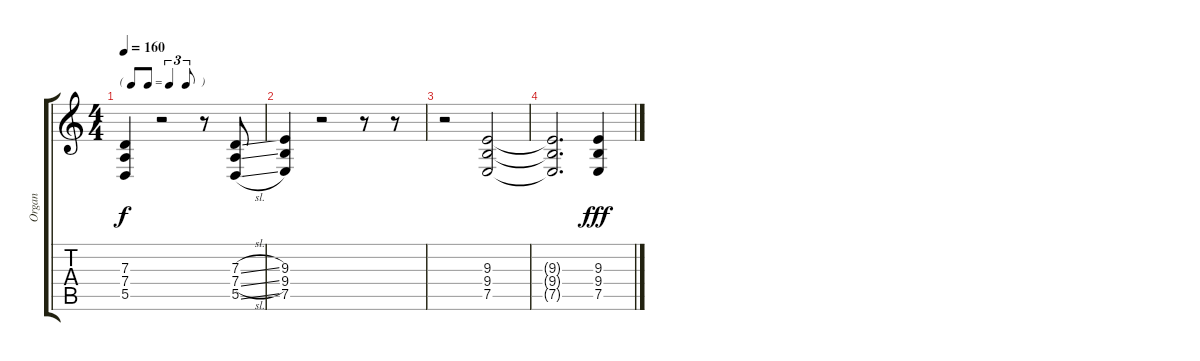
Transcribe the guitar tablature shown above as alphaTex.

\track ("Organ" "Organ") {instrument rockorgan}
\staff {score tabs}
\tuning (E4 B3 G3 D3 A2 E2) {hide}
\ts (4 4)
\tf triplet8th
\tempo 160
\clef g2
\ks c
(7.3 7.4 5.5).4{dy f} r.2 r.8 (7.3{sl} 7.4{sl} 5.5{sl}).8 |
(9.3 9.4 7.5).4 r.2 r.8 r.8 |
r.2 (9.3 9.4 7.5).2 |
(9.3{t} 9.4{t} 7.5{t}).2{d} (9.3 9.4 7.5).4{dy fff}
